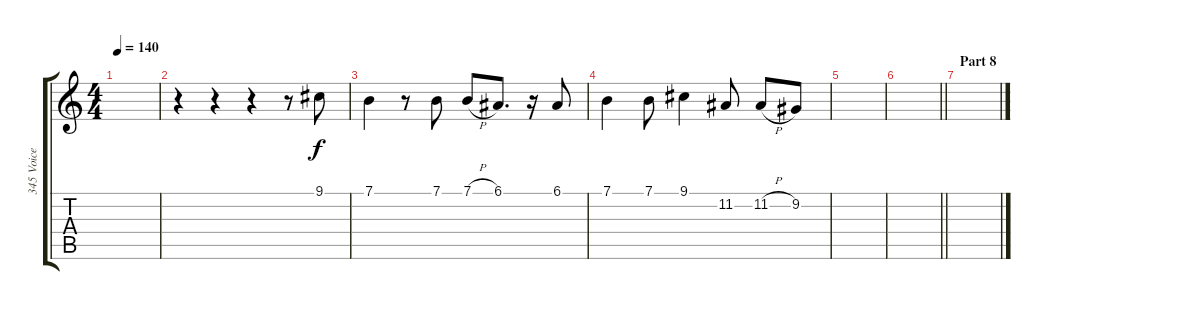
\track ("345 Voice" "345 Voice") {instrument pad7halo}
\staff {score tabs}
\tuning (E4 B3 G3 D3 A2 E2) {hide}
\ts (4 4)
\tempo 140
\clef g2
\ks c
|
r.4 r.4 r.4 r.8 9.1.8 |
7.1.4 r.8 7.1.8 7.1{h}.8 6.1.8{d} r.16 6.1.8 |
7.1.4 7.1.8 9.1.4 11.2.8 11.2{h}.8 9.2.8 |
|
\barLineRight lightlight
|
\section ("" "Part 8")
